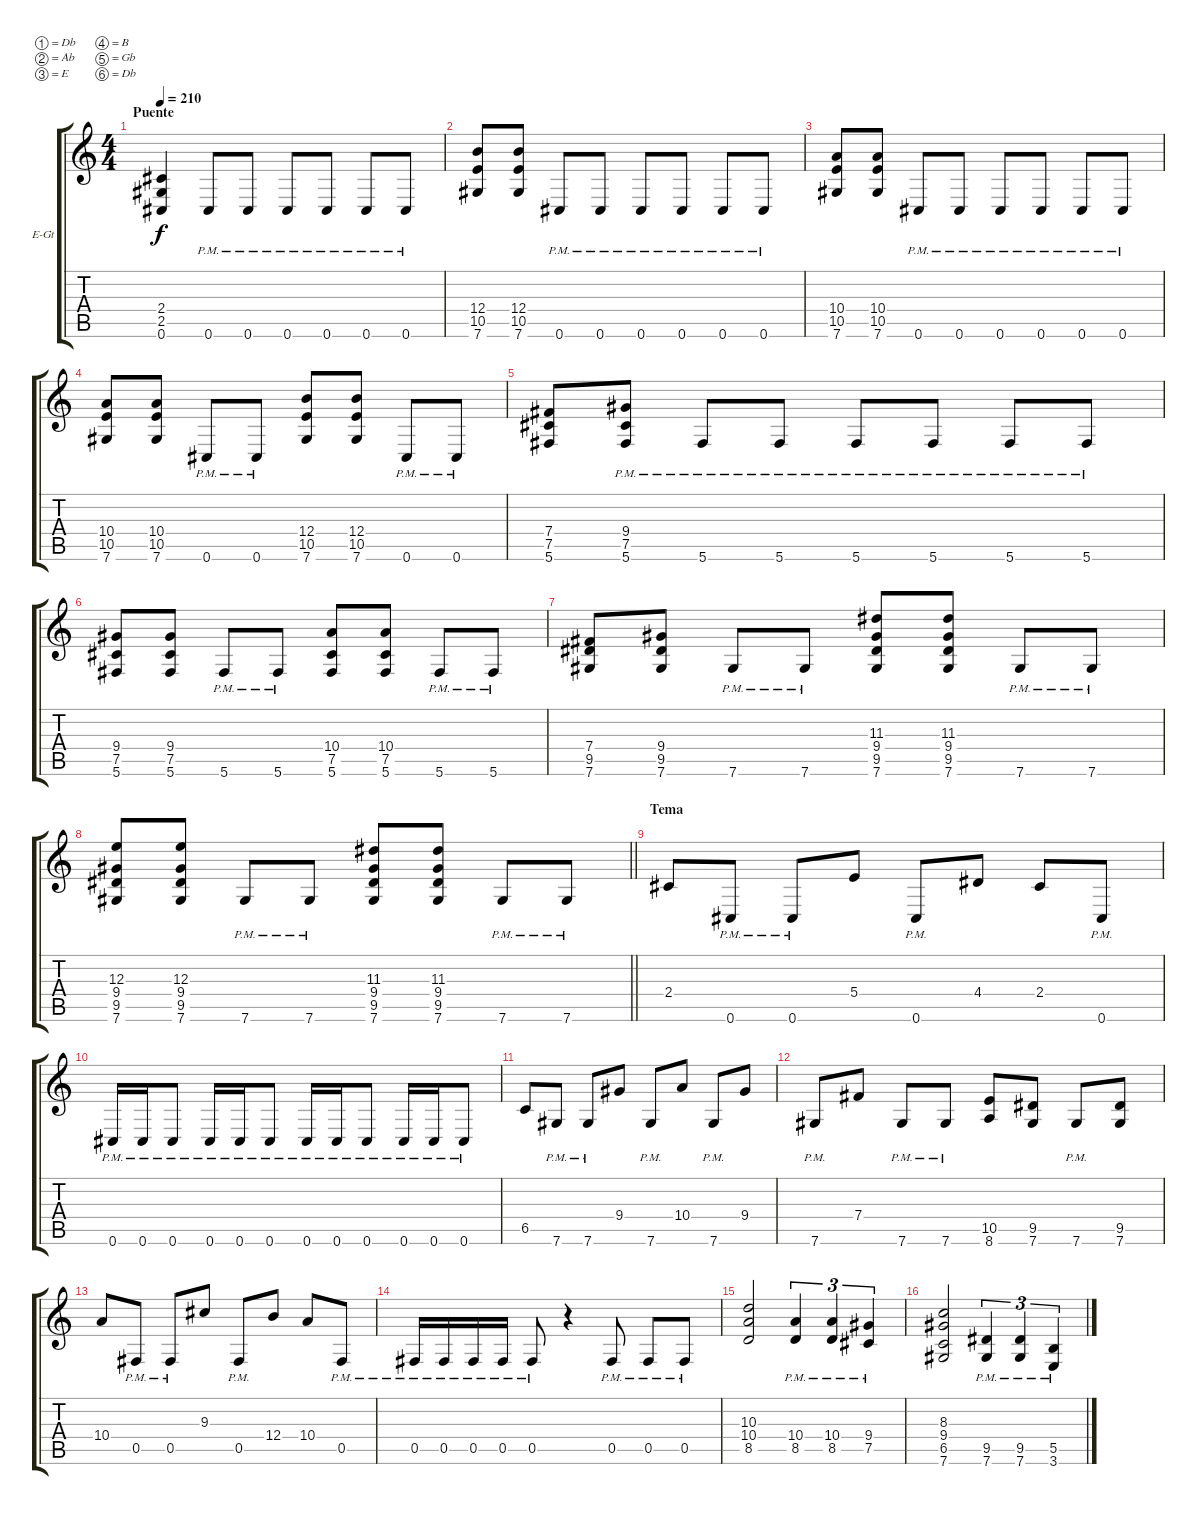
\bracketExtendMode groupsimilarinstruments
\firstSystemTrackNameOrientation horizontal
\otherSystemsTrackNameOrientation horizontal
\track ("Rithym 2" "E-Gt") {instrument distortionguitar}
\staff {score tabs}
\tuning (Db4 Ab3 E3 B2 Gb2 Db2)
\ts (4 4)
\section ("" "Puente")
\tempo 210
\clef g2
\ks c
(2.4 2.5 0.6).4{dy f} 0.6{pm}.8 0.6{pm}.8 0.6{pm}.8 0.6{pm}.8 0.6{pm}.8 0.6{pm}.8 |
(12.4 10.5 7.6).8 (12.4 10.5 7.6).8 0.6{pm}.8 0.6{pm}.8 0.6{pm}.8 0.6{pm}.8 0.6{pm}.8 0.6{pm}.8 |
(10.4 10.5 7.6).8 (10.4 10.5 7.6).8 0.6{pm}.8 0.6{pm}.8 0.6{pm}.8 0.6{pm}.8 0.6{pm}.8 0.6{pm}.8 |
(10.4 10.5 7.6).8 (10.4 10.5 7.6).8 0.6{pm}.8 0.6{pm}.8 (12.4 10.5 7.6).8 (12.4 10.5 7.6).8 0.6{pm}.8 0.6{pm}.8 |
(7.4 7.5 5.6).8 (9.4 7.5 5.6{pm}).8 5.6{pm}.8 5.6{pm}.8 5.6{pm}.8 5.6{pm}.8 5.6{pm}.8 5.6{pm}.8 |
(9.4 7.5 5.6).8 (9.4 7.5 5.6).8 5.6{pm}.8 5.6{pm}.8 (10.4 7.5 5.6).8 (10.4 7.5 5.6).8 5.6{pm}.8 5.6{pm}.8 |
(7.4 9.5 7.6).8 (9.4 9.5 7.6).8 7.6{pm}.8 7.6{pm}.8 (11.3 9.4 9.5 7.6).8 (11.3 9.4 9.5 7.6).8 7.6{pm}.8 7.6{pm}.8 |
\barLineRight lightlight
(12.3 9.4 9.5 7.6).8 (12.3 9.4 9.5 7.6).8 7.6{pm}.8 7.6{pm}.8 (11.3 9.4 9.5 7.6).8 (11.3 9.4 9.5 7.6).8 7.6{pm}.8 7.6{pm}.8 |
\section ("" "Tema")
2.4.8 0.6{pm}.8 0.6{pm}.8 5.4.8 0.6{pm}.8 4.4.8 2.4.8 0.6{pm}.8 |
0.6{pm}.16 0.6{pm}.16 0.6{pm}.8 0.6{pm}.16 0.6{pm}.16 0.6{pm}.8 0.6{pm}.16 0.6{pm}.16 0.6{pm}.8 0.6{pm}.16 0.6{pm}.16 0.6{pm}.8 |
6.5.8 7.6{pm}.8 7.6{pm}.8 9.4.8 7.6{pm}.8 10.4.8 7.6{pm}.8 9.4.8 |
7.6{pm}.8 7.4.8 7.6{pm}.8 7.6{pm}.8 (10.5 8.6).8 (9.5 7.6).8 7.6{pm}.8 (9.5 7.6).8 |
10.4.8 0.5{pm}.8 0.5{pm}.8 9.3.8 0.5{pm}.8 12.4.8 10.4.8 0.5{pm}.8 |
0.5{pm}.16 0.5{pm}.16 0.5{pm}.16 0.5{pm}.16 0.5{pm}.8 r.4 0.5{pm}.8 0.5{pm}.8 0.5{pm}.8 |
(10.3 10.4 8.5).2 (10.4{pm} 8.5{pm}).4{tu (3 2)} (10.4{pm} 8.5{pm}).4{tu (3 2)} (9.4{pm} 7.5{pm}).4{tu (3 2)} |
(8.3 9.4 6.5 7.6).2 (9.5{pm} 7.6{pm}).4{tu (3 2)} (9.5{pm} 7.6{pm}).4{tu (3 2)} (5.5{pm} 3.6{pm}).4{tu (3 2)}
